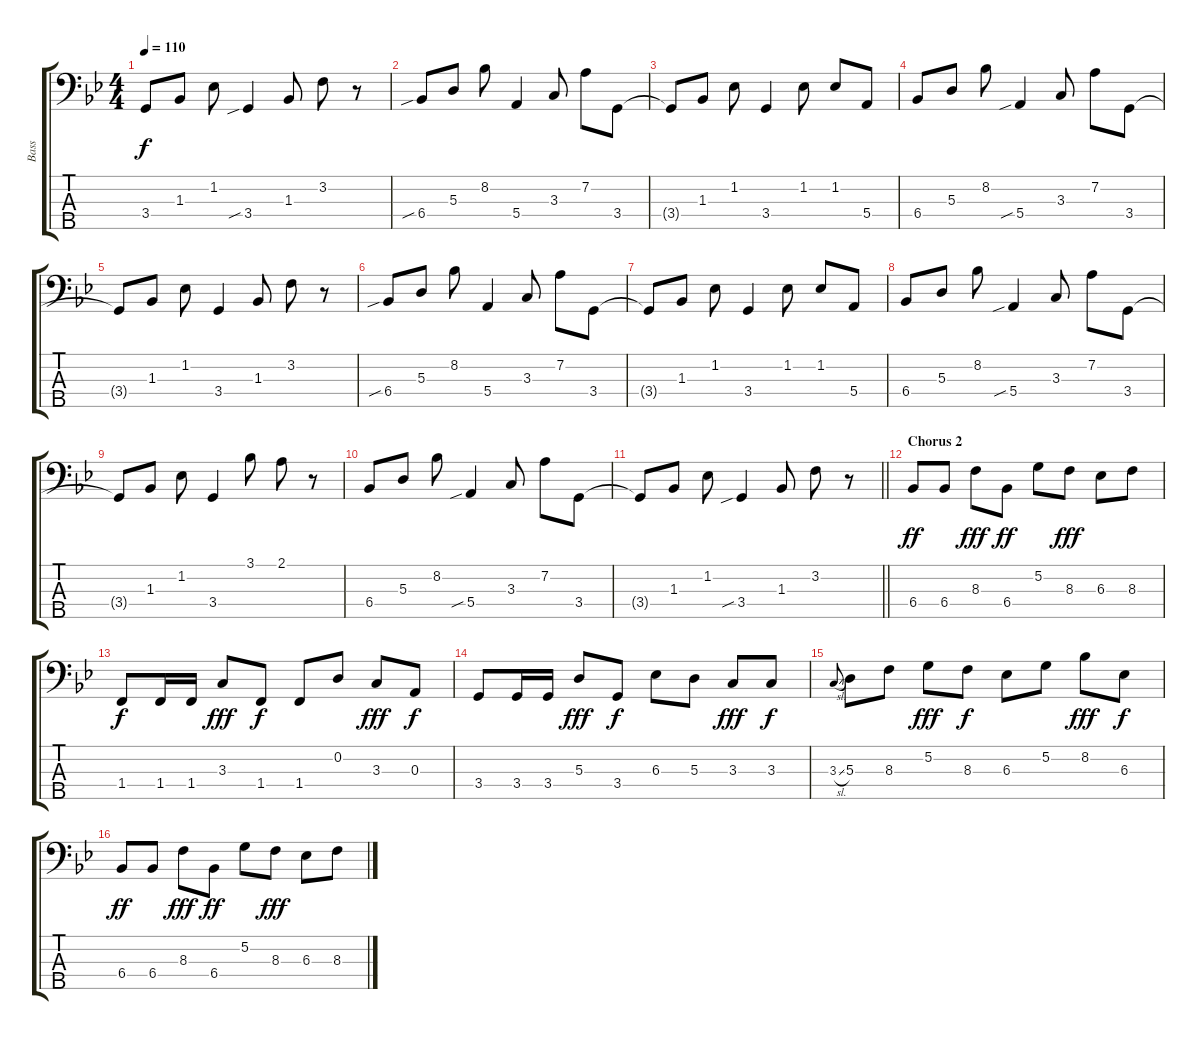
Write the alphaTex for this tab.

\track ("Bass" "Bass") {instrument electricbassfinger}
\staff {score tabs}
\tuning (G2 D2 A1 E1 B0) {hide}
\ts (4 4)
\tempo 110
\clef f4
\ks bb
3.4{t}.8{dy f} 1.3.8 1.2.8 3.4{sib}.4 1.3.8 3.2.8 r.8 |
6.4{sib}.8 5.3.8 8.2.8 5.4.4 3.3.8 7.2.8 3.4.8 |
3.4{t}.8 1.3.8 1.2.8 3.4.4 1.2.8 1.2.8 5.4.8 |
6.4.8 5.3.8 8.2.8 5.4{sib}.4 3.3.8 7.2.8 3.4.8 |
3.4{t}.8 1.3.8 1.2.8 3.4.4 1.3.8 3.2.8 r.8 |
6.4{sib}.8 5.3.8 8.2.8 5.4.4 3.3.8 7.2.8 3.4.8 |
3.4{t}.8 1.3.8 1.2.8 3.4.4 1.2.8 1.2.8 5.4.8 |
6.4.8 5.3.8 8.2.8 5.4{sib}.4 3.3.8 7.2.8 3.4.8 |
3.4{t}.8 1.3.8 1.2.8 3.4.4 3.1.8 2.1.8 r.8 |
6.4.8 5.3.8 8.2.8 5.4{sib}.4 3.3.8 7.2.8 3.4.8 |
\barLineRight lightlight
3.4{t}.8 1.3.8 1.2.8 3.4{sib}.4 1.3.8 3.2.8 r.8 |
\section ("" "Chorus 2")
6.4.8{dy ff} 6.4.8 8.3.8{dy fff} 6.4.8{dy ff} 5.2.8 8.3.8{dy fff} 6.3.8 8.3.8 |
1.4.8{dy f} 1.4.16 1.4.16 3.3.8{dy fff} 1.4.8{dy f} 1.4.8 0.2.8 3.3.8{dy fff} 0.3.8{dy f} |
3.4.8 3.4.16 3.4.16 5.3.8{dy fff} 3.4.8{dy f} 6.3.8 5.3.8 3.3.8{dy fff} 3.3.8{dy f} |
3.3{sl}.8{gr onbeat} 5.3.8 8.3.8 5.2.8{dy fff} 8.3.8{dy f} 6.3.8 5.2.8 8.2.8{dy fff} 6.3.8{dy f} |
6.4.8{dy ff} 6.4.8 8.3.8{dy fff} 6.4.8{dy ff} 5.2.8 8.3.8{dy fff} 6.3.8 8.3.8
